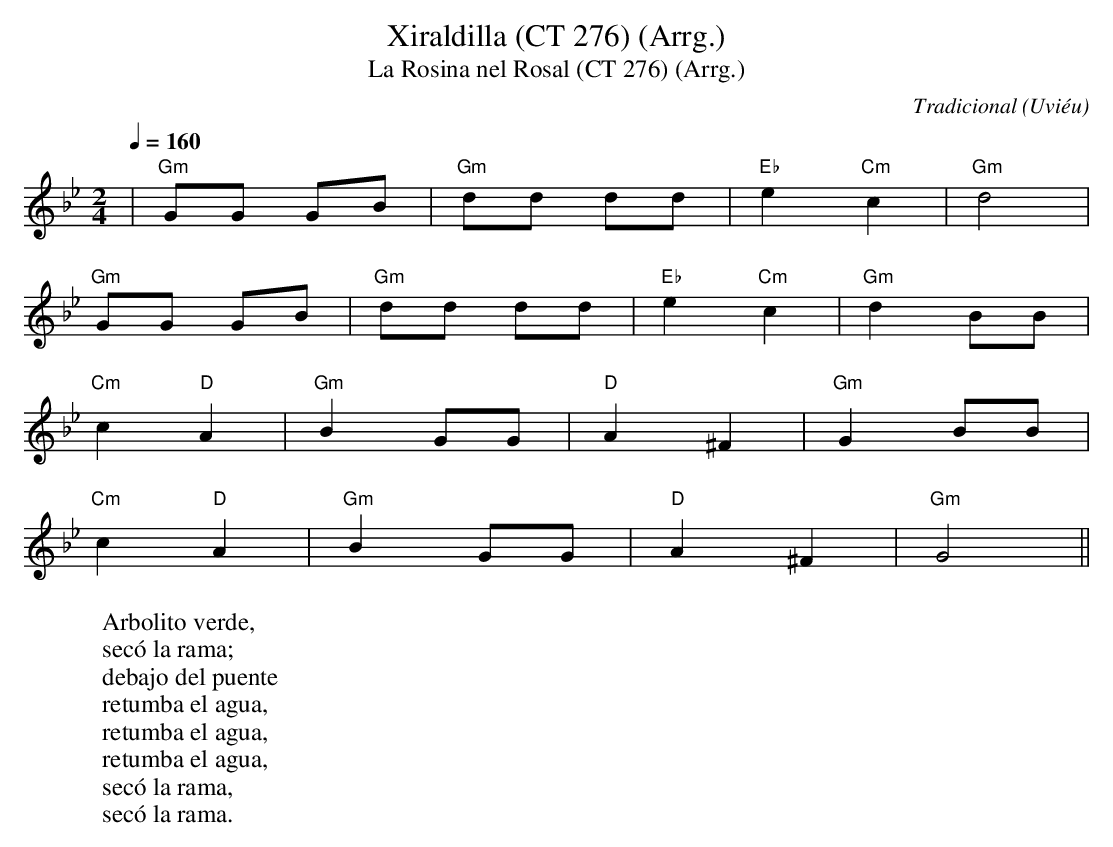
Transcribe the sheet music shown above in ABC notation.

X:1
T:Xiraldilla (CT 276) (Arrg.)
T:La Rosina nel Rosal (CT 276) (Arrg.)
C:Tradicional
O:Uviéu
M:2/4
L:1/8
Q:1/4=160
W:Arbolito verde,
W:secó la rama;
W:debajo del puente
W:retumba el agua,
W:retumba el agua,
W:retumba el agua,
W:secó la rama,
W:secó la rama.
K:Gm
|"Gm"GG GB|"Gm"dd dd|"Eb"e2 "Cm"c2|"Gm"d4|
"Gm"GG GB|"Gm"dd dd|"Eb"e2 "Cm"c2|"Gm"d2 BB|
"Cm"c2 "D"A2|"Gm"B2 GG|"D"A2 ^F2|"Gm"G2 BB|
"Cm"c2 "D"A2|"Gm"B2 GG|"D"A2 ^F2|"Gm"G4||
